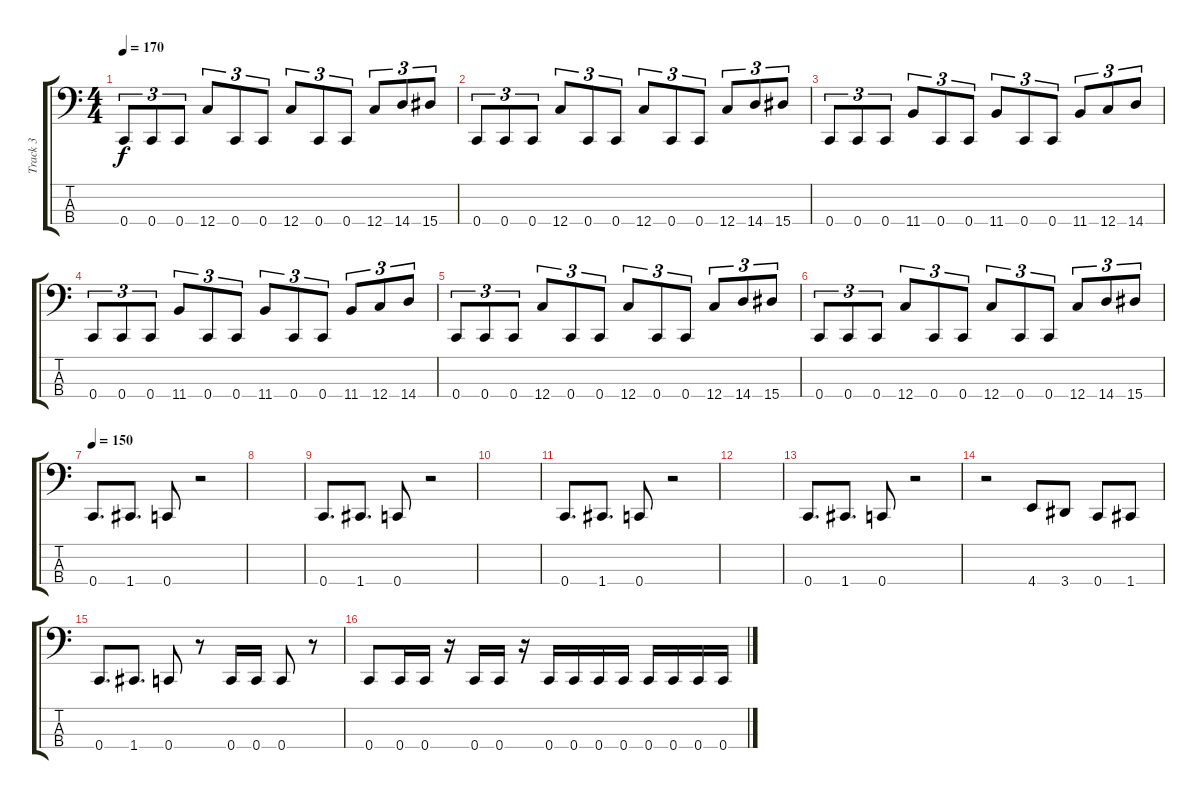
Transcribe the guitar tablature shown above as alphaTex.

\track ("Track 3" "Track 3") {instrument electricbasspick}
\staff {score tabs}
\tuning (F2 C2 G1 C1) {hide}
\ts (4 4)
\tempo 170
\clef f4
\ks c
0.4.8{tu (3 2) dy f} 0.4.8{tu (3 2)} 0.4.8{tu (3 2)} 12.4.8{tu (3 2)} 0.4.8{tu (3 2)} 0.4.8{tu (3 2)} 12.4.8{tu (3 2)} 0.4.8{tu (3 2)} 0.4.8{tu (3 2)} 12.4.8{tu (3 2)} 14.4.8{tu (3 2)} 15.4.8{tu (3 2)} |
0.4.8{tu (3 2)} 0.4.8{tu (3 2)} 0.4.8{tu (3 2)} 12.4.8{tu (3 2)} 0.4.8{tu (3 2)} 0.4.8{tu (3 2)} 12.4.8{tu (3 2)} 0.4.8{tu (3 2)} 0.4.8{tu (3 2)} 12.4.8{tu (3 2)} 14.4.8{tu (3 2)} 15.4.8{tu (3 2)} |
0.4.8{tu (3 2)} 0.4.8{tu (3 2)} 0.4.8{tu (3 2)} 11.4.8{tu (3 2)} 0.4.8{tu (3 2)} 0.4.8{tu (3 2)} 11.4.8{tu (3 2)} 0.4.8{tu (3 2)} 0.4.8{tu (3 2)} 11.4.8{tu (3 2)} 12.4.8{tu (3 2)} 14.4.8{tu (3 2)} |
0.4.8{tu (3 2)} 0.4.8{tu (3 2)} 0.4.8{tu (3 2)} 11.4.8{tu (3 2)} 0.4.8{tu (3 2)} 0.4.8{tu (3 2)} 11.4.8{tu (3 2)} 0.4.8{tu (3 2)} 0.4.8{tu (3 2)} 11.4.8{tu (3 2)} 12.4.8{tu (3 2)} 14.4.8{tu (3 2)} |
0.4.8{tu (3 2)} 0.4.8{tu (3 2)} 0.4.8{tu (3 2)} 12.4.8{tu (3 2)} 0.4.8{tu (3 2)} 0.4.8{tu (3 2)} 12.4.8{tu (3 2)} 0.4.8{tu (3 2)} 0.4.8{tu (3 2)} 12.4.8{tu (3 2)} 14.4.8{tu (3 2)} 15.4.8{tu (3 2)} |
0.4.8{tu (3 2)} 0.4.8{tu (3 2)} 0.4.8{tu (3 2)} 12.4.8{tu (3 2)} 0.4.8{tu (3 2)} 0.4.8{tu (3 2)} 12.4.8{tu (3 2)} 0.4.8{tu (3 2)} 0.4.8{tu (3 2)} 12.4.8{tu (3 2)} 14.4.8{tu (3 2)} 15.4.8{tu (3 2)} |
\tempo 150
0.4.8{d} 1.4.8{d} 0.4.8 r.2 |
|
0.4.8{d} 1.4.8{d} 0.4.8 r.2 |
|
0.4.8{d} 1.4.8{d} 0.4.8 r.2 |
|
0.4.8{d} 1.4.8{d} 0.4.8 r.2 |
r.2 4.4.8 3.4.8 0.4.8 1.4.8 |
0.4.8{d} 1.4.8{d} 0.4.8 r.8 0.4.16 0.4.16 0.4.8 r.8 |
0.4.8 0.4.16 0.4.16 r.16 0.4.16 0.4.16 r.16 0.4.16 0.4.16 0.4.16 0.4.16 0.4.16 0.4.16 0.4.16 0.4.16
